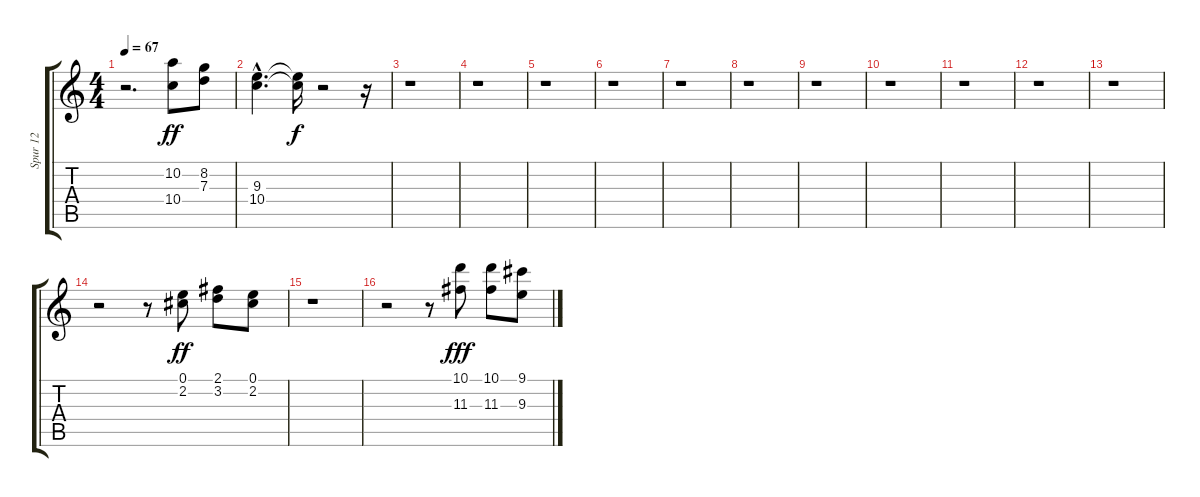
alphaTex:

\track ("Spur 12" "Spur 12") {instrument electricguitarjazz}
\staff {score tabs}
\tuning (E4 B3 G3 D3 A2 E2) {hide}
\ts (4 4)
\tempo 67
\clef g2
\ks c
r.2{d dy fff} (10.2 10.4).8{dy ff} (8.2 7.3).8 |
(9.3{hac} 10.4{hac}).4{d} (9.3{t} 10.4{t}).16{dy f} r.2 r.16 |
r.1 |
r.1 |
r.1 |
r.1 |
r.1 |
r.1 |
r.1 |
r.1 |
r.1 |
r.1 |
r.1 |
r.2 r.8 (0.1 2.2).8{dy ff} (2.1 3.2).8 (0.1 2.2).8 |
r.1 |
r.2 r.8 (10.1 11.3).8{dy fff} (10.1 11.3).8 (9.1 9.3).8
